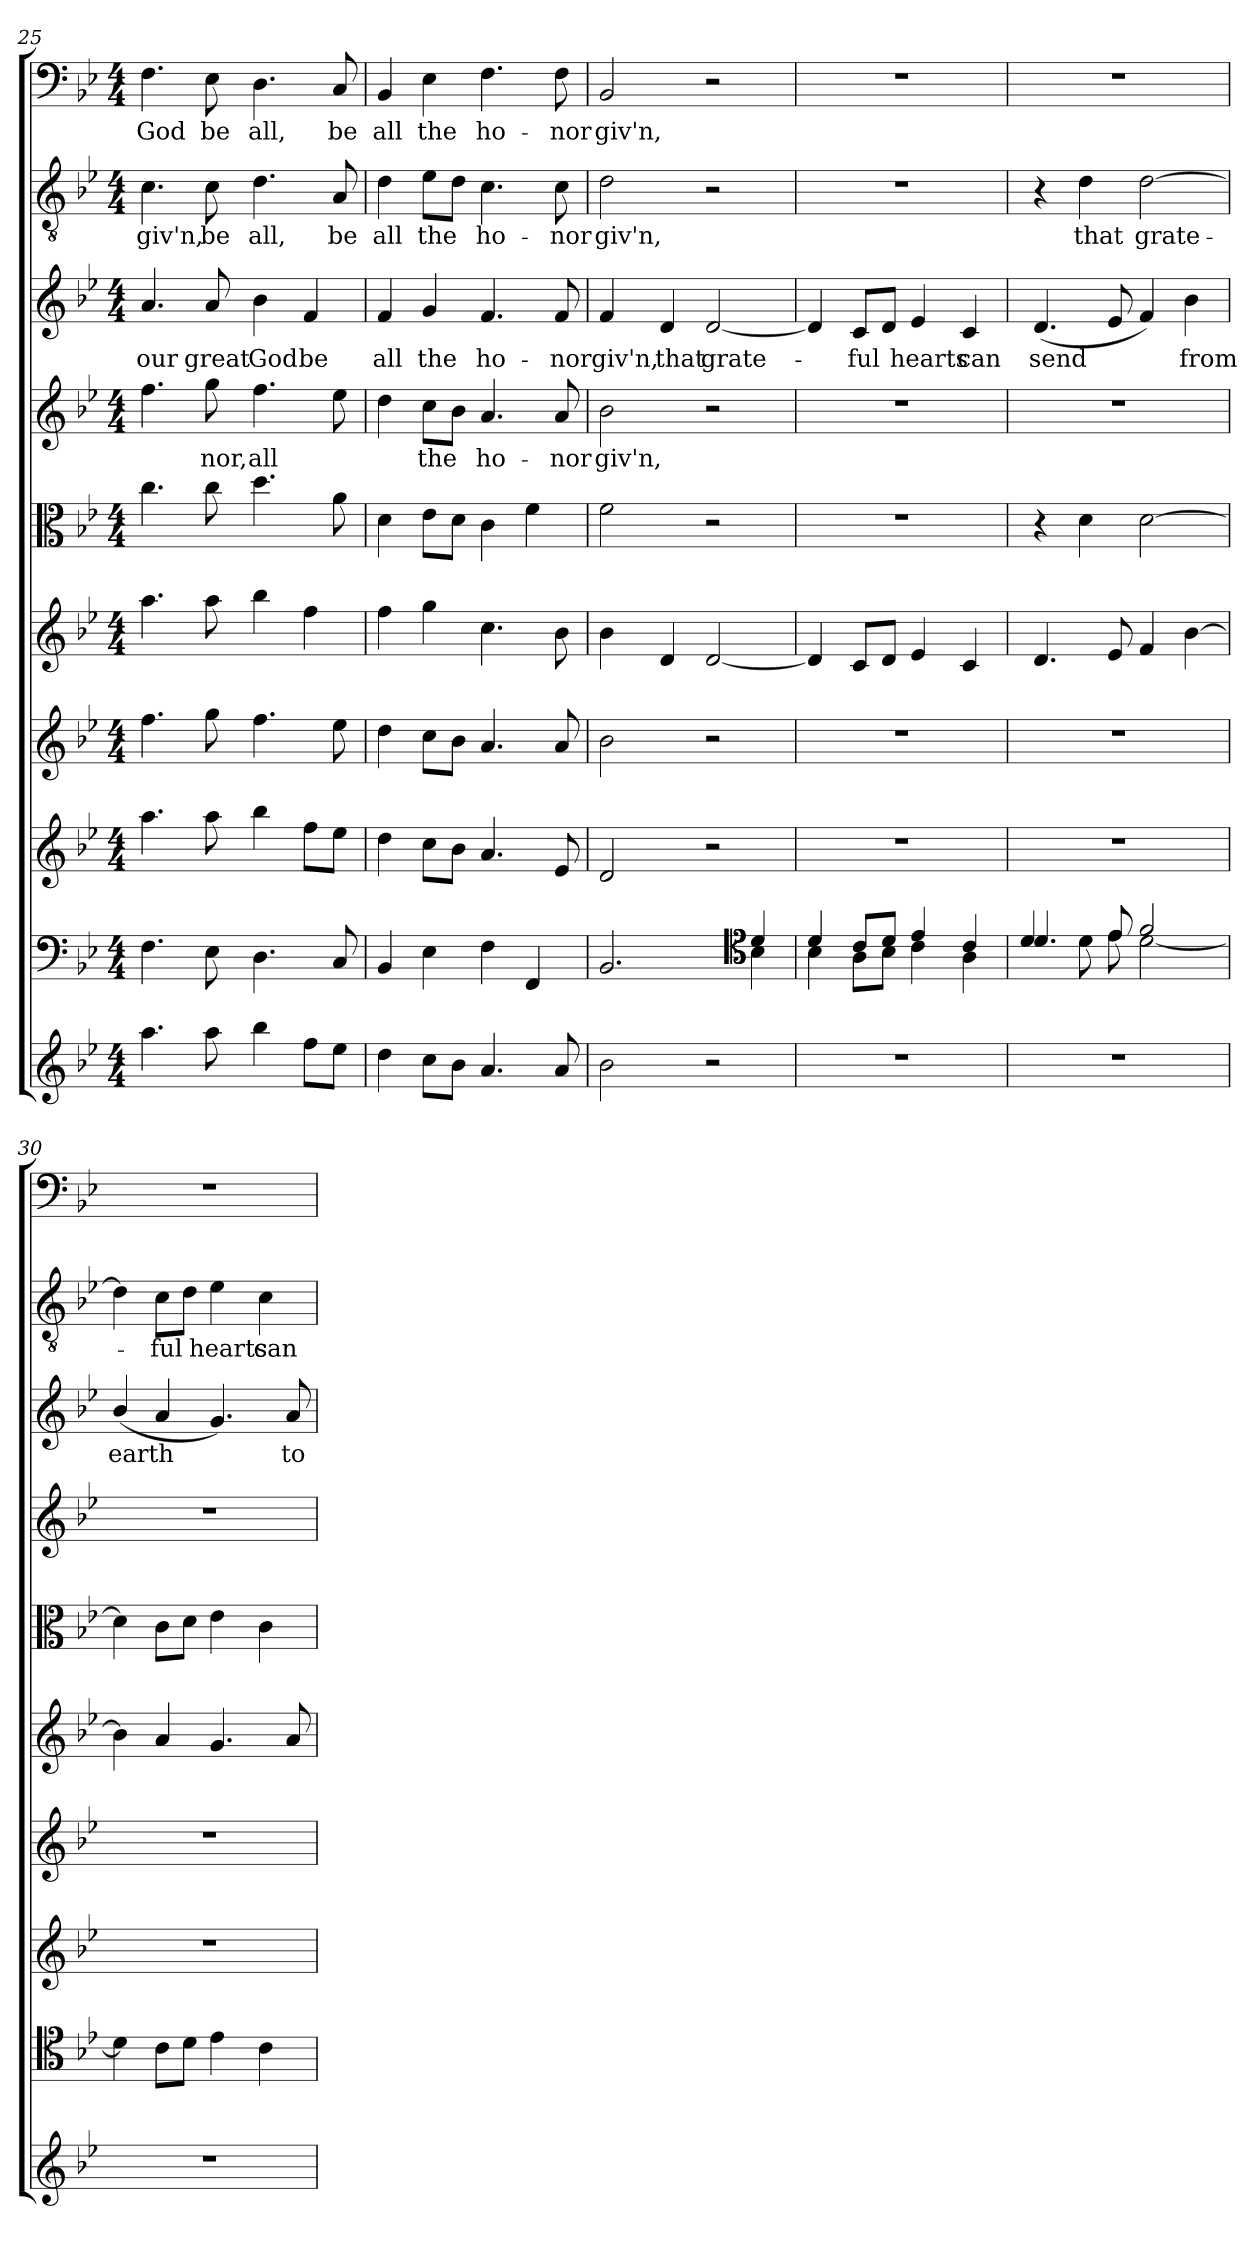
**kern	**kern	**kern	**kern	**kern	**kern	**kern	**text	**kern	**text	**kern	**text	**kern	**text
*part10	*part9	*part8	*part7	*part6	*part5	*part4	*part4	*part3	*part3	*part2	*part2	*part1	*part1
*staff10	*staff9	*staff8	*staff7	*staff6	*staff5	*staff4	*staff4	*staff3	*staff3	*staff2	*staff2	*staff1	*staff1
*clefG2	*clefF4	*clefG2	*clefG2	*clefG2	*clefC3	*clefG2	*	*clefG2	*	*clefGv2	*	*clefF4	*
*k[b-e-]	*k[b-e-]	*k[b-e-]	*k[b-e-]	*k[b-e-]	*k[b-e-]	*k[b-e-]	*	*k[b-e-]	*	*k[b-e-]	*	*k[b-e-]	*
*g:	*g:	*g:	*g:	*g:	*g:	*g:	*	*g:	*	*g:	*	*g:	*
*M4/4	*M4/4	*M4/4	*M4/4	*M4/4	*M4/4	*M4/4	*	*M4/4	*	*M4/4	*	*M4/4	*
=25	=25	=25	=25	=25	=25	=25	=25	=25	=25	=25	=25	=25	=25
4.aa\	4.F\	4.aa\	4.ff\	4.aa\	4.cc\	4.ff\	.	4.a/	our	4.c\	giv'n,	4.F\	God
8aa\	8E-\	8aa\	8gg\	8aa\	8cc\	8gg\	-nor,	8a/	great	8c\	be	8E-\	be
4bb-\	4.D\	4bb-\	4.ff\	4bb-\	4.dd\	4.ff\	all	4b-\	God	4.d\	all,	4.D\	all,
8ff\L	.	8ff\L	.	4ff\	.	.	.	4f/	be	.	.	.	.
8ee-\J	8C/	8ee-\J	8ee-\	.	8a\	8ee-\	.	.	.	8A/	be	8C/	be
=26	=26	=26	=26	=26	=26	=26	=26	=26	=26	=26	=26	=26	=26
4dd\	4BB-/	4dd\	4dd\	4ff\	4d\	4dd\	.	4f/	all	4d\	all	4BB-/	all
8cc\L	4E-\	8cc\L	8cc\L	4gg\	8e-\L	8cc\L	the	4g/	the	8e-\L	the	4E-\	the
8b-\J	.	8b-\J	8b-\J	.	8d\J	8b-\J	.	.	.	8d\J	.	.	.
4.a/	4F\	4.a/	4.a/	4.cc\	4c\	4.a/	ho-	4.f/	ho-	4.c\	ho-	4.F\	ho-
.	4FF/	.	.	.	4f\	.	.	.	.	.	.	.	.
8a/	.	8e-/	8a/	8b-\	.	8a/	-nor	8f/	-nor	8c\	-nor	8F\	-nor
=27	=27	=27	=27	=27	=27	=27	=27	=27	=27	=27	=27	=27	=27
*	*^	*	*	*	*	*	*	*	*	*	*	*	*
2b-\	2.BB-/	2ryy	2d/	2b-\	4b-\	2f\	2b-\	giv'n,	4f/	giv'n,	2d\	giv'n,	2BB-/	giv'n,
.	.	.	.	.	4d/	.	.	.	4d/	that	.	.	.	.
2r	.	4ryy	2r	2r	[2d/	2r	2r	.	[2d/	grate-	2r	.	2r	.
*	*clefC4	*	*	*	*	*	*	*	*	*	*	*	*	*
.	4d/	4B-\	.	.	.	.	.	.	.	.	.	.	.	.
=28	=28	=28	=28	=28	=28	=28	=28	=28	=28	=28	=28	=28	=28	=28
1r	4d/	4B-\	1r	1r	4d/]	1r	1r	.	4d/]	.	1r	.	1r	.
.	8c/L	8A\L	.	.	8c/L	.	.	.	8c/L	-ful	.	.	.	.
.	8d/J	8B-\J	.	.	8d/J	.	.	.	8d/J	.	.	.	.	.
.	4e-/	4c\	.	.	4e-/	.	.	.	4e-/	hearts	.	.	.	.
.	4c/	4A\	.	.	4c/	.	.	.	4c/	can	.	.	.	.
=29	=29	=29	=29	=29	=29	=29	=29	=29	=29	=29	=29	=29	=29	=29
1r	4.d/	4d/	1r	1r	4.d/	4r	1r	.	(4.d/	send	4r	.	1r	.
.	.	8d\	.	.	.	4d\	.	.	.	.	4d\	that	.	.
.	8e-/	8e-	.	.	8e-/	.	.	.	8e-/	.	.	.	.	.
.	2f/	[2d\	.	.	4f/	[2d\	.	.	4f/)	.	[2d\	grate-	.	.
.	.	.	.	.	[4b-\	.	.	.	4b-\	from	.	.	.	.
*	*v	*v	*	*	*	*	*	*	*	*	*	*	*	*
=30	=30	=30	=30	=30	=30	=30	=30	=30	=30	=30	=30	=30	=30
1r	4d\]	1r	1r	4b-\]	4d\]	1r	.	(4b-/	earth	4d\]	.	1r	.
.	8c\L	.	.	4a/	8c\L	.	.	4a/	.	8c\L	-ful	.	.
.	8d\J	.	.	.	8d\J	.	.	.	.	8d\J	.	.	.
.	4e-\	.	.	4.g/	4e-\	.	.	4.g/)	.	4e-\	hearts	.	.
.	4c\	.	.	.	4c\	.	.	.	.	4c\	can	.	.
.	.	.	.	8a/	.	.	.	8a/	to	.	.	.	.
=	=	=	=	=	=	=	=	=	=	=	=	=	=
*-	*-	*-	*-	*-	*-	*-	*-	*-	*-	*-	*-	*-	*-
